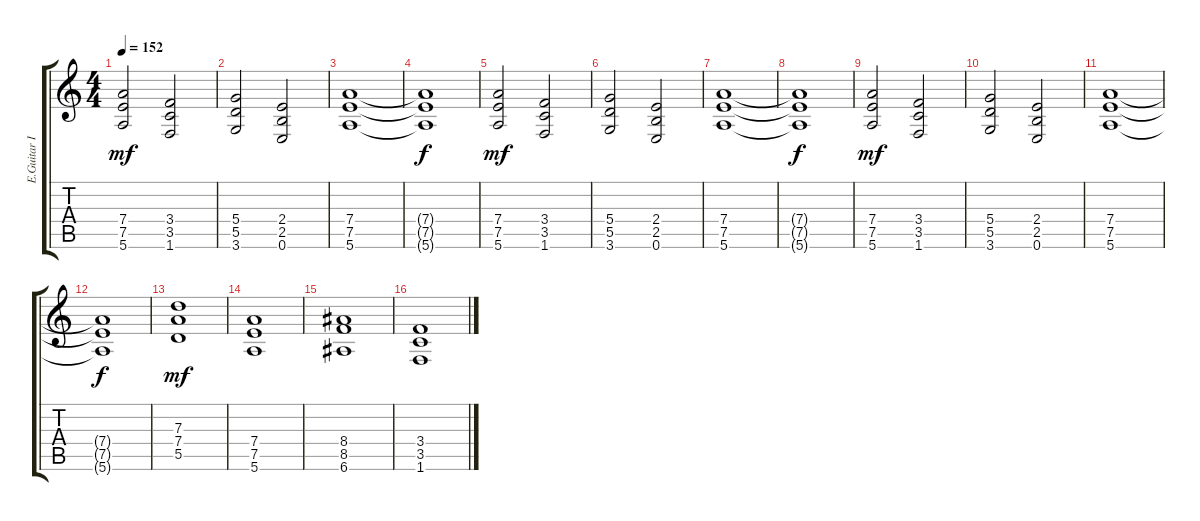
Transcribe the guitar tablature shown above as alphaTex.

\track ("E.Guitar I" "E.Guitar I") {instrument overdrivenguitar}
\staff {score tabs}
\tuning (E4 B3 G3 D3 A2 E2) {hide}
\ts (4 4)
\tempo 152
\clef g2
\ks c
(7.4 7.5 5.6).2{dy mf} (3.4 3.5 1.6).2 |
(5.4 5.5 3.6).2 (2.4 2.5 0.6).2 |
(7.4 7.5 5.6).1 |
(7.4{t} 7.5{t} 5.6{t}).1{dy f} |
(7.4 7.5 5.6).2{dy mf} (3.4 3.5 1.6).2 |
(5.4 5.5 3.6).2 (2.4 2.5 0.6).2 |
(7.4 7.5 5.6).1 |
(7.4{t} 7.5{t} 5.6{t}).1{dy f} |
(7.4 7.5 5.6).2{dy mf} (3.4 3.5 1.6).2 |
(5.4 5.5 3.6).2 (2.4 2.5 0.6).2 |
(7.4 7.5 5.6).1 |
(7.4{t} 7.5{t} 5.6{t}).1{dy f} |
(7.3 7.4 5.5).1{dy mf} |
(7.4 7.5 5.6).1 |
(8.4 8.5 6.6).1 |
(3.4 3.5 1.6).1
